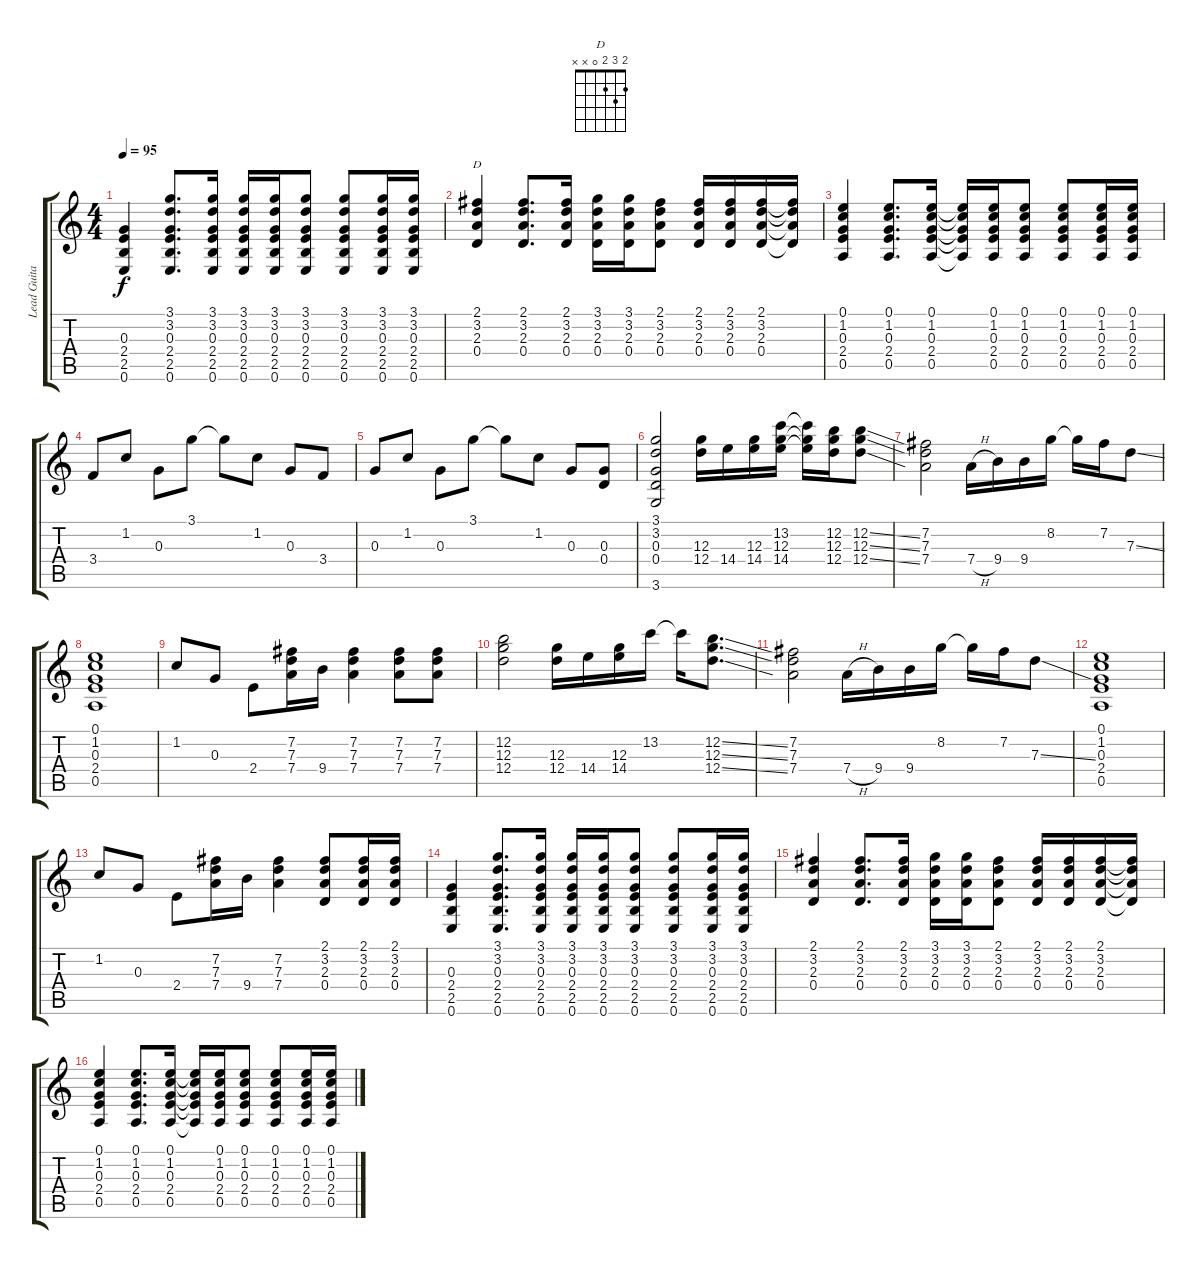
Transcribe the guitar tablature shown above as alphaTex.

\track ("Lead Guitar" "Lead Guita") {instrument distortionguitar}
\staff {score tabs}
\tuning (E4 B3 G3 D3 A2 E2) {hide}
\chord ("D" 2 3 2 0 x x)
\ts (4 4)
\tempo 95
\clef g2
\ks c
(0.3 2.4 2.5 0.6).4{dy f} (3.1 3.2 0.3 2.4 2.5 0.6).8{d} (3.1 3.2 0.3 2.4 2.5 0.6).16 (3.1 3.2 0.3 2.4 2.5 0.6).16 (3.1 3.2 0.3 2.4 2.5 0.6).16 (3.1 3.2 0.3 2.4 2.5 0.6).8 (3.1 3.2 0.3 2.4 2.5 0.6).8 (3.1 3.2 0.3 2.4 2.5 0.6).16 (3.1 3.2 0.3 2.4 2.5 0.6).16 |
(2.1 3.2 2.3 0.4).4{ch "D"} (2.1 3.2 2.3 0.4).8{d} (2.1 3.2 2.3 0.4).16 (3.1 3.2 2.3 0.4).16 (3.1 3.2 2.3 0.4).16 (2.1 3.2 2.3 0.4).8 (2.1 3.2 2.3 0.4).16 (2.1 3.2 2.3 0.4).16 (2.1 3.2 2.3 0.4).16 (2.1{t} 3.2{t} 2.3{t} 0.4{t}).16 |
(0.1 1.2 0.3 2.4 0.5).4 (0.1 1.2 0.3 2.4 0.5).8{d} (0.1 1.2 0.3 2.4 0.5).16 (0.1{t} 1.2{t} 0.3{t} 2.4{t} 0.5{t}).16 (0.1 1.2 0.3 2.4 0.5).16 (0.1 1.2 0.3 2.4 0.5).8 (0.1 1.2 0.3 2.4 0.5).8 (0.1 1.2 0.3 2.4 0.5).16 (0.1 1.2 0.3 2.4 0.5).16 |
3.4.8{volume 16 instrument overdrivenguitar} 1.2.8 0.3.8 3.1.8 3.1{t}.8 1.2.8 0.3.8 3.4.8 |
0.3.8 1.2.8 0.3.8 3.1.8 3.1{t}.8 1.2.8 0.3.8 (0.3 0.4).8 |
(3.1 3.2 0.3 0.4 3.6).2{volume 12 instrument distortionguitar} (12.3 12.4).16 14.4.16 (12.3 14.4).16 (13.2 12.3 14.4).16 (13.2{t} 12.3{t} 14.4{t}).16 (12.2 12.3 12.4).16 (12.2{ss} 12.3{ss} 12.4{ss}).8 |
(7.2 7.3 7.4).2 7.4{h}.16 9.4.16 9.4.16 8.2.16 8.2{t}.16 7.2.16 7.3{ss}.8 |
(0.1 1.2 0.3 2.4 0.5).1 |
1.2.8 0.3.8 2.4.8 (7.2 7.3 7.4).16 9.4.16 (7.2 7.3 7.4).4 (7.2 7.3 7.4).8 (7.2 7.3 7.4).8 |
(12.2 12.3 12.4).2 (12.3 12.4).16 14.4.16 (12.3 14.4).16 13.2.16 13.2{t}.16 (12.2{ss} 12.3{ss} 12.4{ss}).8{d} |
(7.2 7.3 7.4).2 7.4{h}.16 9.4.16 9.4.16 8.2.16 8.2{t}.16 7.2.16 7.3{ss}.8 |
(0.1 1.2 0.3 2.4 0.5).1 |
1.2.8 0.3.8 2.4.8 (7.2 7.3 7.4).16 9.4.16 (7.2 7.3 7.4).4 (2.1 3.2 2.3 0.4).8 (2.1 3.2 2.3 0.4).16 (2.1 3.2 2.3 0.4).16 |
(0.3 2.4 2.5 0.6).4{volume 9 instrument distortionguitar} (3.1 3.2 0.3 2.4 2.5 0.6).8{d} (3.1 3.2 0.3 2.4 2.5 0.6).16 (3.1 3.2 0.3 2.4 2.5 0.6).16 (3.1 3.2 0.3 2.4 2.5 0.6).16 (3.1 3.2 0.3 2.4 2.5 0.6).8 (3.1 3.2 0.3 2.4 2.5 0.6).8 (3.1 3.2 0.3 2.4 2.5 0.6).16 (3.1 3.2 0.3 2.4 2.5 0.6).16 |
(2.1 3.2 2.3 0.4).4 (2.1 3.2 2.3 0.4).8{d} (2.1 3.2 2.3 0.4).16 (3.1 3.2 2.3 0.4).16 (3.1 3.2 2.3 0.4).16 (2.1 3.2 2.3 0.4).8 (2.1 3.2 2.3 0.4).16 (2.1 3.2 2.3 0.4).16 (2.1 3.2 2.3 0.4).16 (2.1{t} 3.2{t} 2.3{t} 0.4{t}).16 |
(0.1 1.2 0.3 2.4 0.5).4 (0.1 1.2 0.3 2.4 0.5).8{d} (0.1 1.2 0.3 2.4 0.5).16 (0.1{t} 1.2{t} 0.3{t} 2.4{t} 0.5{t}).16 (0.1 1.2 0.3 2.4 0.5).16 (0.1 1.2 0.3 2.4 0.5).8 (0.1 1.2 0.3 2.4 0.5).8 (0.1 1.2 0.3 2.4 0.5).16 (0.1 1.2 0.3 2.4 0.5).16
